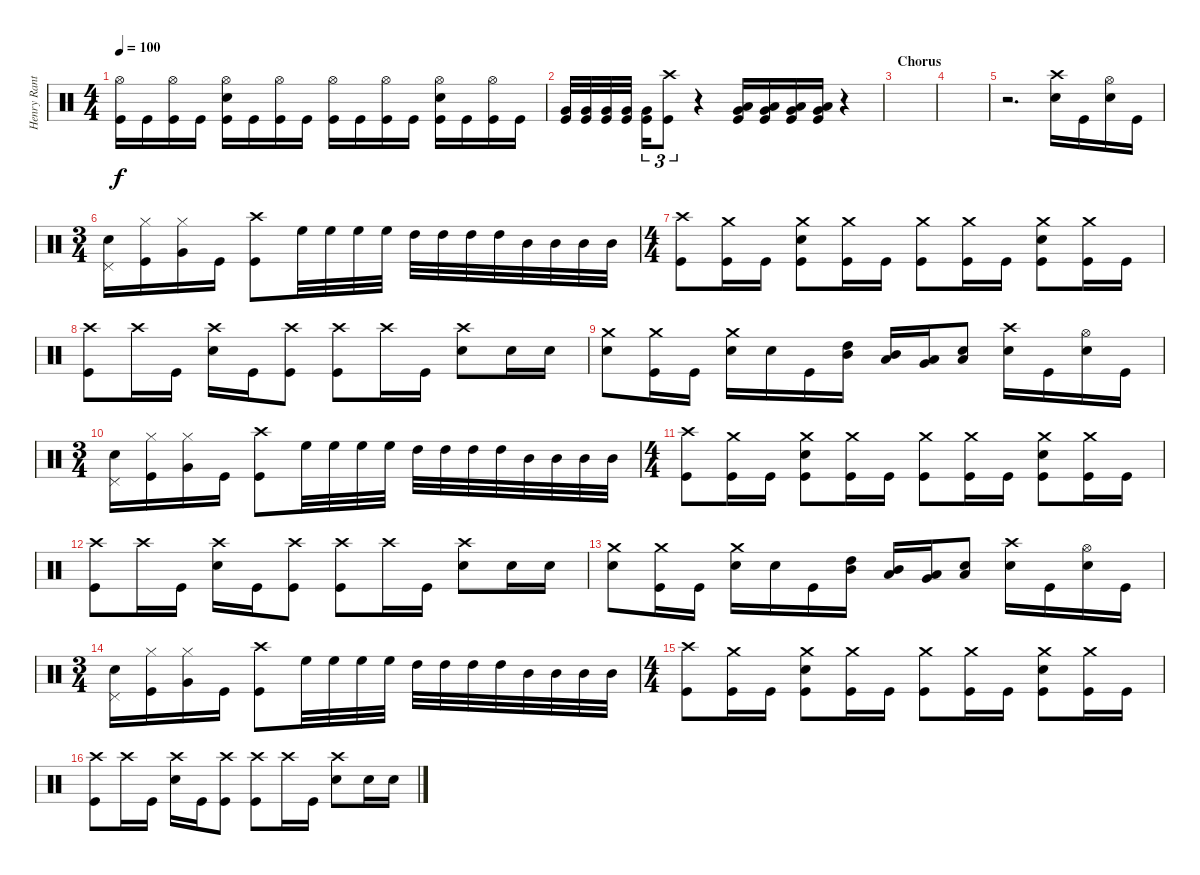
\track ("Henry Ranta" "Henry Rant") {instrument percussion}
\staff {score}
\articulation defaults
\ts (4 4)
\tempo 100
\clef neutral
\ks c
("Hi-Hat (open)" "Kick (hit)").16{dy f} "Kick (hit)".16 ("Hi-Hat (open)" "Kick (hit)").16 "Kick (hit)".16 ("Hi-Hat (open)" "Electric Snare (hit)" "Kick (hit)").16 "Kick (hit)".16 ("Hi-Hat (open)" "Kick (hit)").16 "Kick (hit)".16 ("Hi-Hat (open)" "Kick (hit)").16 "Kick (hit)".16 ("Hi-Hat (open)" "Kick (hit)").16 "Kick (hit)".16 ("Hi-Hat (open)" "Electric Snare (hit)" "Kick (hit)").16 "Kick (hit)".16 ("Hi-Hat (open)" "Kick (hit)").16 "Kick (hit)".16 |
("Very Low Tom (hit)" "Kick (hit)").32 ("Very Low Tom (hit)" "Kick (hit)").32 ("Very Low Tom (hit)" "Kick (hit)").32 ("Very Low Tom (hit)" "Kick (hit)").32 ("Very Low Tom (hit)" "Kick (hit)").16{tu (3 2)} ("Crash high (hit)" "Kick (hit)").8{tu (3 2)} r.4 ("Low Floor Tom (hit)" "Very Low Tom (hit)" "Kick (hit)").16 ("Low Floor Tom (hit)" "Very Low Tom (hit)" "Kick (hit)").16 ("Low Floor Tom (hit)" "Very Low Tom (hit)" "Kick (hit)").16 ("Low Floor Tom (hit)" "Very Low Tom (hit)" "Kick (hit)").16 r.4 |
\section ("" "Chorus")
|
|
r.2{d} ("Crash high (hit)" "Electric Snare (hit)").16 "Kick (hit)".16 ("Hi-Hat (open)" "Electric Snare (hit)").16 "Kick (hit)".16 |
\ts (3 4)
("Pedal Hi-Hat (hit)" "Electric Snare (hit)").16 ("Hi-Hat (closed)" "Kick (hit)").16 ("Hi-Hat (closed)" "Very Low Tom (hit)").16 "Kick (hit)".16 ("Crash high (hit)" "Kick (hit)").8 "High Floor Tom (hit)".32 "High Floor Tom (hit)".32 "High Floor Tom (hit)".32 "High Floor Tom (hit)".32 "High Tom (hit)".32 "High Tom (hit)".32 "High Tom (hit)".32 "High Tom (hit)".32 "Mid Tom (hit)".32 "Mid Tom (hit)".32 "Mid Tom (hit)".32 "Mid Tom (hit)".32 |
\ts (4 4)
("Crash high (hit)" "Kick (hit)").8 ("Crash medium (hit)" "Kick (hit)").16 "Kick (hit)".16 ("Crash medium (hit)" "Electric Snare (hit)" "Kick (hit)").8 ("Crash medium (hit)" "Kick (hit)").16 "Kick (hit)".16 ("Crash medium (hit)" "Kick (hit)").8 ("Crash medium (hit)" "Kick (hit)").16 "Kick (hit)".16 ("Crash medium (hit)" "Electric Snare (hit)" "Kick (hit)").8 ("Crash medium (hit)" "Kick (hit)").16 "Kick (hit)".16 |
("Crash high (hit)" "Kick (hit)").8 "Crash high (hit)".16 "Kick (hit)".16 ("Crash high (hit)" "Electric Snare (hit)").16 "Kick (hit)".16 ("Crash high (hit)" "Kick (hit)").8 ("Crash high (hit)" "Kick (hit)").8 "Crash high (hit)".16 "Kick (hit)".16 ("Crash high (hit)" "Electric Snare (hit)").8 "Electric Snare (hit)".16 "Electric Snare (hit)".16 |
("Crash medium (hit)" "Electric Snare (hit)").8 ("Crash medium (hit)" "Kick (hit)").16 "Kick (hit)".16 ("Crash medium (hit)" "Electric Snare (hit)").16 "Electric Snare (hit)".16 "Kick (hit)".16 ("Mid Tom (hit)" "High Tom (hit)").16 ("Mid Tom (hit)" "Low Tom (hit)").16 ("Very Low Tom (hit)" "Low Tom (hit)").16 ("Low Floor Tom (hit)" "Electric Snare (hit)").8 ("Crash high (hit)" "Electric Snare (hit)").16 "Kick (hit)".16 ("Hi-Hat (open)" "Electric Snare (hit)").16 "Kick (hit)".16 |
\ts (3 4)
("Pedal Hi-Hat (hit)" "Electric Snare (hit)").16 ("Hi-Hat (closed)" "Kick (hit)").16 ("Hi-Hat (closed)" "Very Low Tom (hit)").16 "Kick (hit)".16 ("Crash high (hit)" "Kick (hit)").8 "High Floor Tom (hit)".32 "High Floor Tom (hit)".32 "High Floor Tom (hit)".32 "High Floor Tom (hit)".32 "High Tom (hit)".32 "High Tom (hit)".32 "High Tom (hit)".32 "High Tom (hit)".32 "Mid Tom (hit)".32 "Mid Tom (hit)".32 "Mid Tom (hit)".32 "Mid Tom (hit)".32 |
\ts (4 4)
("Crash high (hit)" "Kick (hit)").8 ("Crash medium (hit)" "Kick (hit)").16 "Kick (hit)".16 ("Crash medium (hit)" "Electric Snare (hit)" "Kick (hit)").8 ("Crash medium (hit)" "Kick (hit)").16 "Kick (hit)".16 ("Crash medium (hit)" "Kick (hit)").8 ("Crash medium (hit)" "Kick (hit)").16 "Kick (hit)".16 ("Crash medium (hit)" "Electric Snare (hit)" "Kick (hit)").8 ("Crash medium (hit)" "Kick (hit)").16 "Kick (hit)".16 |
("Crash high (hit)" "Kick (hit)").8 "Crash high (hit)".16 "Kick (hit)".16 ("Crash high (hit)" "Electric Snare (hit)").16 "Kick (hit)".16 ("Crash high (hit)" "Kick (hit)").8 ("Crash high (hit)" "Kick (hit)").8 "Crash high (hit)".16 "Kick (hit)".16 ("Crash high (hit)" "Electric Snare (hit)").8 "Electric Snare (hit)".16 "Electric Snare (hit)".16 |
("Crash medium (hit)" "Electric Snare (hit)").8 ("Crash medium (hit)" "Kick (hit)").16 "Kick (hit)".16 ("Crash medium (hit)" "Electric Snare (hit)").16 "Electric Snare (hit)".16 "Kick (hit)".16 ("Mid Tom (hit)" "High Tom (hit)").16 ("Mid Tom (hit)" "Low Tom (hit)").16 ("Very Low Tom (hit)" "Low Tom (hit)").16 ("Low Floor Tom (hit)" "Electric Snare (hit)").8 ("Crash high (hit)" "Electric Snare (hit)").16 "Kick (hit)".16 ("Hi-Hat (open)" "Electric Snare (hit)").16 "Kick (hit)".16 |
\ts (3 4)
("Pedal Hi-Hat (hit)" "Electric Snare (hit)").16 ("Hi-Hat (closed)" "Kick (hit)").16 ("Hi-Hat (closed)" "Very Low Tom (hit)").16 "Kick (hit)".16 ("Crash high (hit)" "Kick (hit)").8 "High Floor Tom (hit)".32 "High Floor Tom (hit)".32 "High Floor Tom (hit)".32 "High Floor Tom (hit)".32 "High Tom (hit)".32 "High Tom (hit)".32 "High Tom (hit)".32 "High Tom (hit)".32 "Mid Tom (hit)".32 "Mid Tom (hit)".32 "Mid Tom (hit)".32 "Mid Tom (hit)".32 |
\ts (4 4)
("Crash high (hit)" "Kick (hit)").8 ("Crash medium (hit)" "Kick (hit)").16 "Kick (hit)".16 ("Crash medium (hit)" "Electric Snare (hit)" "Kick (hit)").8 ("Crash medium (hit)" "Kick (hit)").16 "Kick (hit)".16 ("Crash medium (hit)" "Kick (hit)").8 ("Crash medium (hit)" "Kick (hit)").16 "Kick (hit)".16 ("Crash medium (hit)" "Electric Snare (hit)" "Kick (hit)").8 ("Crash medium (hit)" "Kick (hit)").16 "Kick (hit)".16 |
("Crash high (hit)" "Kick (hit)").8 "Crash high (hit)".16 "Kick (hit)".16 ("Crash high (hit)" "Electric Snare (hit)").16 "Kick (hit)".16 ("Crash high (hit)" "Kick (hit)").8 ("Crash high (hit)" "Kick (hit)").8 "Crash high (hit)".16 "Kick (hit)".16 ("Crash high (hit)" "Electric Snare (hit)").8 "Electric Snare (hit)".16 "Electric Snare (hit)".16
